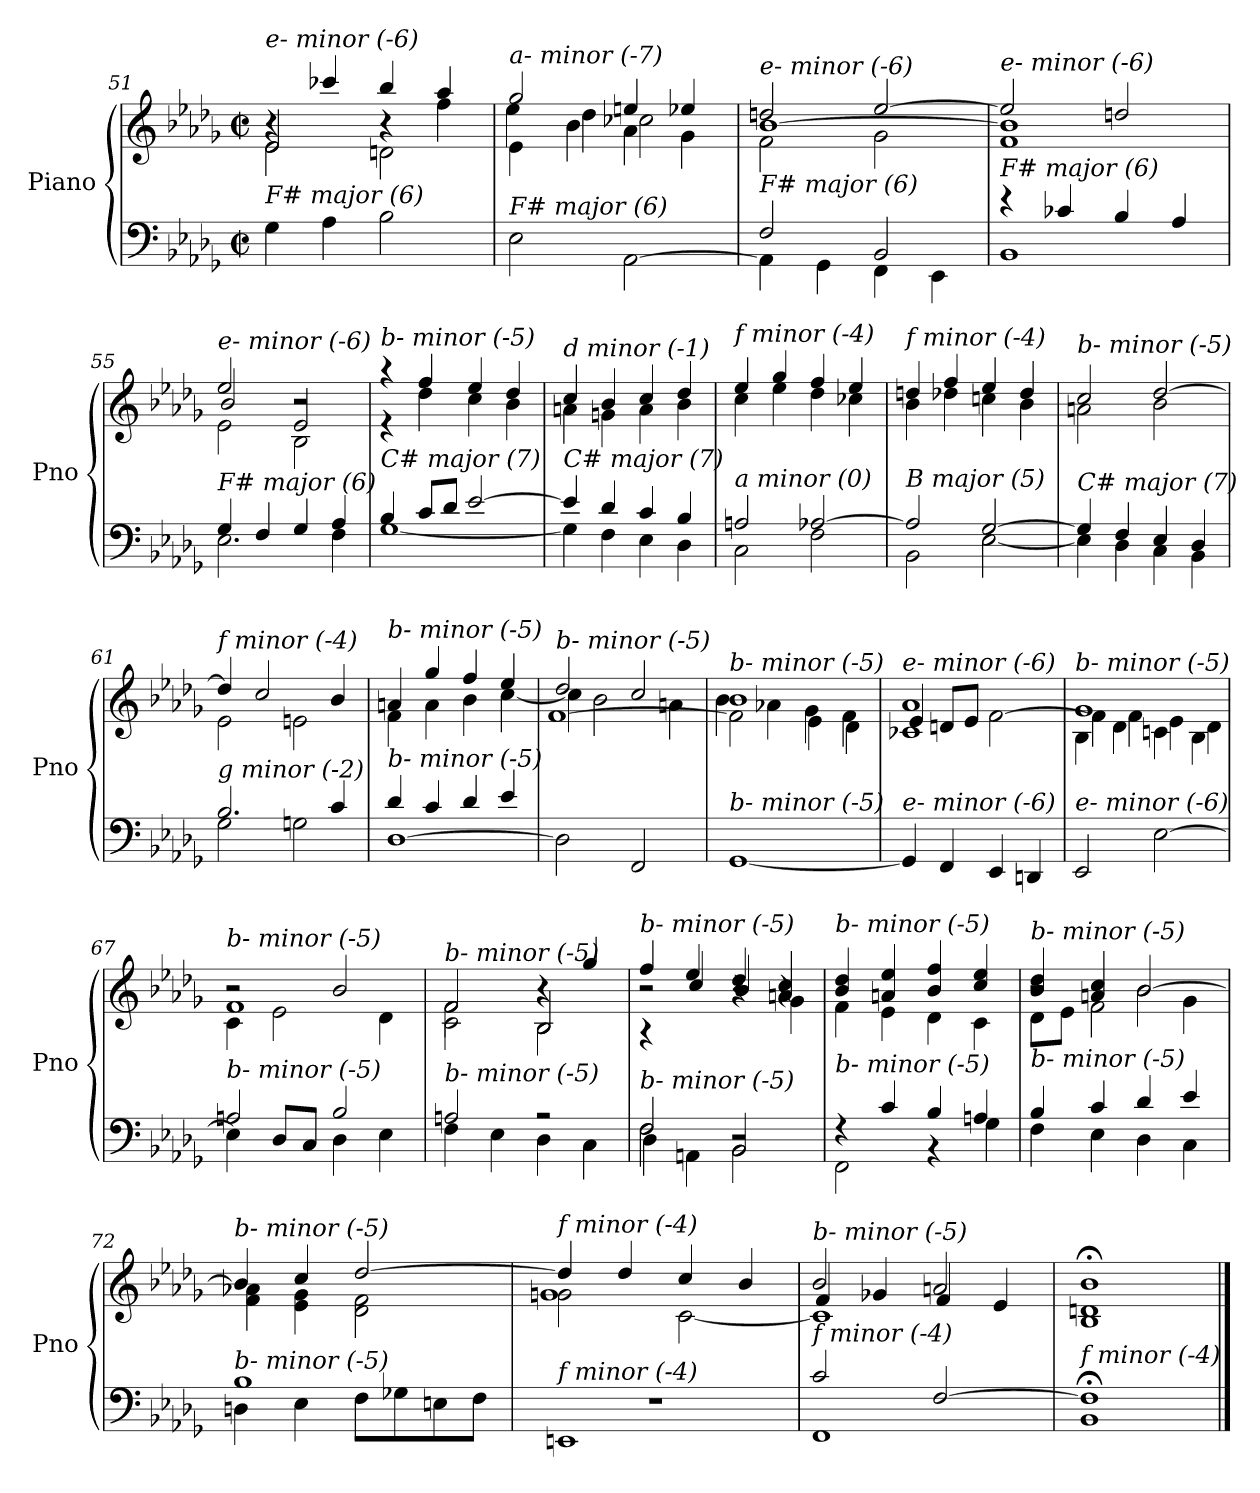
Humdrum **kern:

**kern	**kern
*part1	*part1
*staff2	*staff1
*I"Piano	*
*I'Pno	*
*clefF4	*clefG2
*k[b-e-a-d-g-]	*k[b-e-a-d-g-]
*M2/2	*M2/2
*met(c|)	*met(c|)
=51	=51
*	*^
*	*	*^
!	!LO:TX:i:t=e- minor (-6)	!	!
!LO:TX:i:t=F# major (6)	!	!	!
4G-\	4r	2e-\	2e-/
4A-\	4ccc-X/	.	.
2B-\	4bb-/	2dn\	4r
.	4aa-/	.	4ff\
=52	=52	=52	=52
!	!LO:TX:i:t=a- minor (-7)	!	!
!LO:TX:i:t=F# major (6)	!	!	!
2E-\	2gg-/	4e-\	4ee-\
.	.	4b-\	4dd-\
[2AA-\	4eeni/	4a-\	2cc-X\
.	4ee-/	4g-\	.
=53	=53	=53	=53
*^	*	*	*
!	!	!LO:TX:i:t=e- minor (-6)	!	!
!LO:TX:i:t=F# major (6)	!	!	!	!
4AA-\]	2F/	2ddn/	2f\	[1b-
4GG-\	.	.	.	.
4FF\	2BB-/	[2ee-/	2g-\	.
4EE-\	.	.	.	.
!!LO:LB:g=z	!!	!!
=54	=54	=54	=54	=54
!	!	!LO:TX:i:t=e- minor (-6)	!	!
!LO:TX:i:t=F# major (6)	!	!	!	!
4r	1BB-	2ee-/]	1f	1b-]
4c-X/	.	.	.	.
4B-/	.	2ddn/	.	.
4A-/	.	.	.	.
=55	=55	=55	=55	=55
!	!	!LO:TX:i:t=e- minor (-6)	!	!
!LO:TX:i:t=F# major (6)	!	!	!	!
4G-/	2.E-\	2ee-/	2e-\	2b-/
4F/	.	.	.	.
4G-/	.	2r	2B-\	2e-/
4A-/	4F\	.	.	.
*	*	*	*v	*v
=56	=56	=56	=56
!	!	!LO:TX:i:t=b- minor (-5)	!
!LO:TX:i:t=C# major (7)	!	!	!
4B-/	[1G-	4r	4r
8c/L	.	4ff/	4dd-\
8d-/J	.	.	.
[2e-/	.	4ee-/	4cc\
.	.	4dd-/	4b-\
=57	=57	=57	=57
!	!	!LO:TX:i:t=d minor (-1)	!
!LO:TX:i:t=C# major (7)	!	!	!
4e-/]	4G-\]	4cc/	4an\
4d-/	4F\	4b-/	4gn\
4c/	4E-\	4cc/	4a\
4B-/	4D-\	4dd-/	4b-\
=58	=58	=58	=58
!	!	!LO:TX:i:t=f minor (-4)	!
!LO:TX:i:t=a minor (0)	!	!	!
2An/	2C\	4ee-/	4cc\
.	.	4gg-/	4ee-\
[2A-X/	2F\	4ff/	4dd-\
.	.	4ee-/	4cc-X\
=59	=59	=59	=59
!	!	!LO:TX:i:t=f minor (-4)	!
!LO:TX:i:t=B major (5)	!	!	!
2A-/]	2BB-\	4ddn/	4b-\
.	.	4ff/	4dd-X\
[2G-/	[2E-\	4ee-/	4ccn\
.	.	4dd-/	4b-\
=60	=60	=60	=60
!	!	!LO:TX:i:t=b- minor (-5)	!
!LO:TX:i:t=C# major (7)	!	!	!
4G-/]	4E-\]	2cc/	2an\
4F/	4D-\	.	.
4E-/	4C\	[2dd-/	2b-\
4D-/	4BB-\	.	.
!!LO:LB:g=z	!!
=61	=61	=61	=61
!	!	!LO:TX:i:t=f minor (-4)	!
!LO:TX:i:t=g minor (-2)	!	!	!
2.B-/	2G-\	4dd-/]	2e-\
.	.	2cc/	.
.	2Gn\	.	2en\
4c/	.	4b-/	.
=62	=62	=62	=62
!	!	!LO:TX:i:t=b- minor (-5)	!
!LO:TX:i:t=b- minor (-5)	!	!	!
[1D-	4d-/	4an/	4f\
.	4c/	4gg-/	4a\
.	4d-/	4ff/	4b-\
.	4e-/	4ee-/	[4cc\
=63	=63	=63	=63
*	*	*	*^
!	!	!LO:TX:i:t=b- minor (-5)	!	!
!LO:TX:i:t=b- minor (-5)	!	!	!	!
*v	*v	*	*	*
2D-\]	2dd-/	4cc\]	[1f
.	.	2b-\	.
2FF/	2cc/	.	.
.	.	4an\	.
=64	=64	=64	=64
!	!LO:TX:i:t=b- minor (-5)	!	!
!LO:TX:i:t=b- minor (-5)	!	!	!
[1GG-	1b-	4b-\	2f\]
.	.	4a-X\	.
.	.	4g-\	4e-\
.	.	4f\	4d-\
=65	=65	=65	=65
!	!LO:TX:i:t=e- minor (-6)	!	!
!LO:TX:i:t=e- minor (-6)	!	!	!
4GG-/]	1a-	1c-X	4e-/
4FF/	.	.	8dn/L
.	.	.	8e-/J
4EE-/	.	.	[2f\
4DDn/	.	.	.
=66	=66	=66	=66
!	!LO:TX:i:t=b- minor (-5)	!	!
!LO:TX:i:t=e- minor (-6)	!	!	!
2EE-/	1g-	4B-\	4f\]
.	.	4d-\	4f\
[2E-\	.	4cn\	4e-\
.	.	4B-\	4d-\
!!LO:PB:g=z	!!	!!
=67	=67	=67	=67
*^	*	*	*
!	!	!LO:TX:i:t=b- minor (-5)	!	!
!LO:TX:i:t=b- minor (-5)	!	!	!	!
4E-\]	2An/	2r	4c\	1f
8D-/L	.	.	2e-\	.
8C/J	.	.	.	.
4D-\	2B-/	2b-/	.	.
4E-\	.	.	4d-\	.
=68	=68	=68	=68	=68
!	!	!LO:TX:i:t=b- minor (-5)	!	!
!LO:TX:i:t=b- minor (-5)	!	!	!	!
2An/	4F\	2f/	2c\	2f\
.	4E-\	.	.	.
2r	4D-\	4r	2B-\	2B-/
.	4C\	4gg-/	.	.
=69	=69	=69	=69	=69
*	*^	*	*	*
!	!	!	!LO:TX:i:t=b- minor (-5)	!	!
!LO:TX:i:t=b- minor (-5)	!	!	!	!	!
2F/	2F\	4D-\	4ff/	2r	4rA
.	.	4AAn\	4ee-/	.	4cc/
2BB-/	2BB-\	2r	4dd-/	4r	4b-/
.	.	.	4an/ 4cc/	4g-\	4r
*	*v	*v	*	*	*
=70	=70	=70	=70	=70
!	!	!LO:TX:i:t=b- minor (-5)	!	!
!LO:TX:i:t=b- minor (-5)	!	!	!	!
*	*	*	*v	*v
4rF	2FF\	4b-/ 4dd-/	4f\
4c/	.	4an/ 4ee-/	4e-\
4B-/	4rBB	4b-/ 4ff/	4d-\
4An/	4G-\	4cc/ 4ee-/	4c\
=71	=71	=71	=71
*	*	*	*^
!	!	!LO:TX:i:t=b- minor (-5)	!	!
!LO:TX:i:t=b- minor (-5)	!	!	!	!
4B-/	4F\	4b-/ 4dd-/	8d-\L	2r
.	.	.	8e-\J	.
4c/	4E-\	4an/ 4cc/	2f\	.
4d-/	4D-\	[2b-/	.	2b-\
4e-/	4C\	.	4g-\	.
*	*	*	*v	*v
=72	=72	=72	=72
!	!	!LO:TX:i:t=b- minor (-5)	!
!LO:TX:i:t=b- minor (-5)	!	!	!
1B-	4Dn\	4b-/]	4f\ 4a-X\
.	4E-\	4cc/	4e-\ 4g-\
.	8F\L	[2dd-/	2d-\ 2f\
.	8G-X\	.	.
.	8En\	.	.
.	8F\J	.	.
!!LO:LB:g=z
=73	=73	=73	=73
*	*	*	*^
!	!	!LO:TX:i:t=f minor (-4)	!	!
!LO:TX:i:t=f minor (-4)	!	!	!	!
1r	1EEn	4dd-/]	2gn\	1g
.	.	4dd-/	.	.
.	.	4cc/	[2c\	.
.	.	4b-/	.	.
=74	=74	=74	=74	=74
!	!	!LO:TX:i:t=b- minor (-5)	!	!
!LO:TX:i:t=f minor (-4)	!	!	!	!
2c/	1FF	2b-/	1c]	4f/
.	.	.	.	4g-X/
[2F/	.	2an/	.	4f/
.	.	.	.	4e-/
*v	*v	*	*	*
=75	=75	=75	=75
!	!LO:TX:i:t=B- major (-2)	!	!
!LO:TX:i:t=f minor (-4)	!	!	!
*	*v	*v	*v
1BB-; 1F];	1B-;< 1dn;< 1b-;<
==	==
*-	*-
